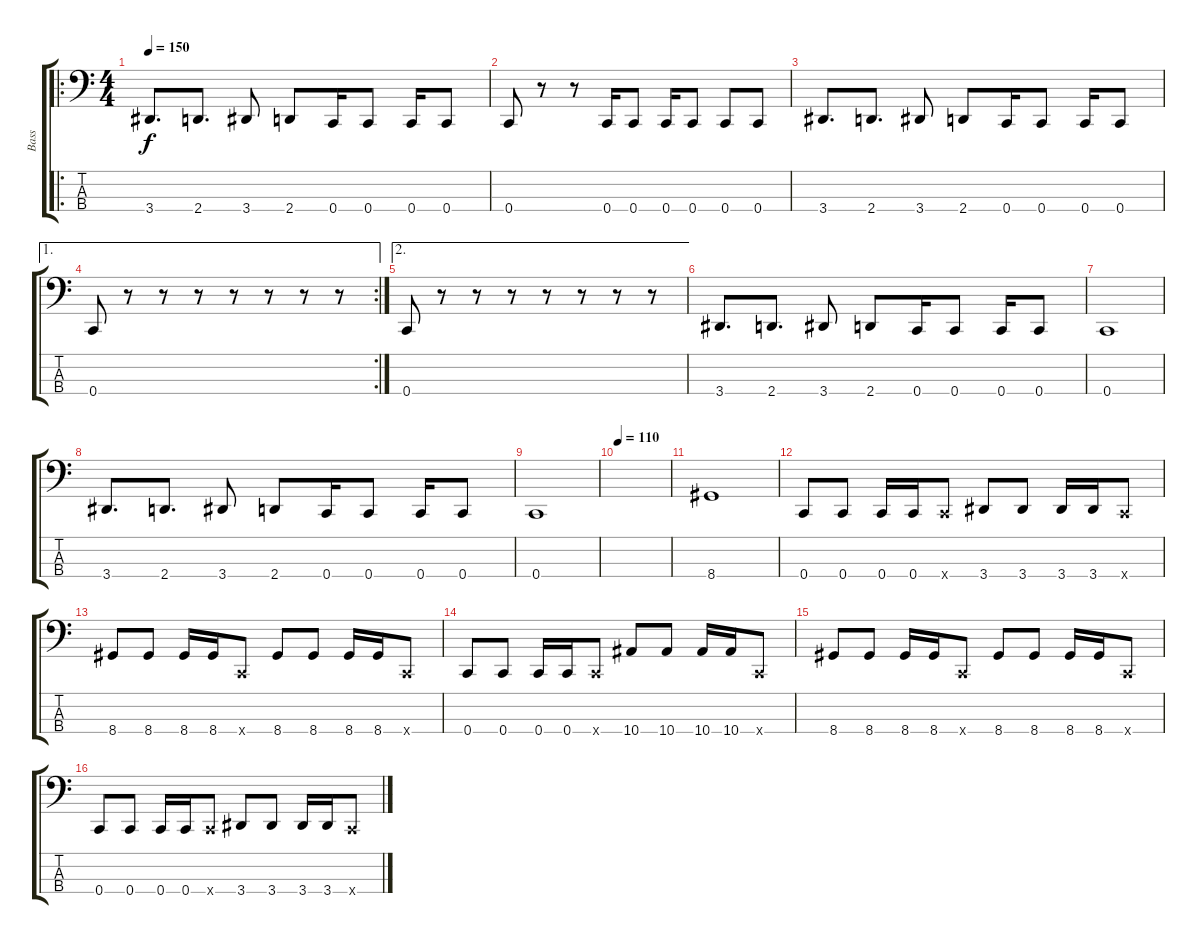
\track ("Bass" "Bass") {instrument electricbasspick}
\staff {score tabs}
\tuning (F2 C2 G1 C1) {hide}
\ro
\ts (4 4)
\tempo 150
\clef f4
\ks c
3.4.8{d dy f} 2.4.8{d} 3.4.8 2.4.8 0.4.16 0.4.8 0.4.16 0.4.8 |
0.4.8 r.8 r.8 0.4.16 0.4.8 0.4.16 0.4.8 0.4.8 0.4.8 |
3.4.8{d} 2.4.8{d} 3.4.8 2.4.8 0.4.16 0.4.8 0.4.16 0.4.8 |
\ae 1
\rc 2
0.4.8 r.8 r.8 r.8 r.8 r.8 r.8 r.8 |
\ae 2
0.4.8 r.8 r.8 r.8 r.8 r.8 r.8 r.8 |
3.4.8{d} 2.4.8{d} 3.4.8 2.4.8 0.4.16 0.4.8 0.4.16 0.4.8 |
0.4.1 |
3.4.8{d} 2.4.8{d} 3.4.8 2.4.8 0.4.16 0.4.8 0.4.16 0.4.8 |
0.4.1 |
\tempo 110
|
8.4.1 |
0.4.8 0.4.8 0.4.16 0.4.16 0.4{x}.8 3.4.8 3.4.8 3.4.16 3.4.16 0.4{x}.8 |
8.4.8 8.4.8 8.4.16 8.4.16 0.4{x}.8 8.4.8 8.4.8 8.4.16 8.4.16 0.4{x}.8 |
0.4.8 0.4.8 0.4.16 0.4.16 0.4{x}.8 10.4.8 10.4.8 10.4.16 10.4.16 0.4{x}.8 |
8.4.8 8.4.8 8.4.16 8.4.16 0.4{x}.8 8.4.8 8.4.8 8.4.16 8.4.16 0.4{x}.8 |
0.4.8 0.4.8 0.4.16 0.4.16 0.4{x}.8 3.4.8 3.4.8 3.4.16 3.4.16 0.4{x}.8
